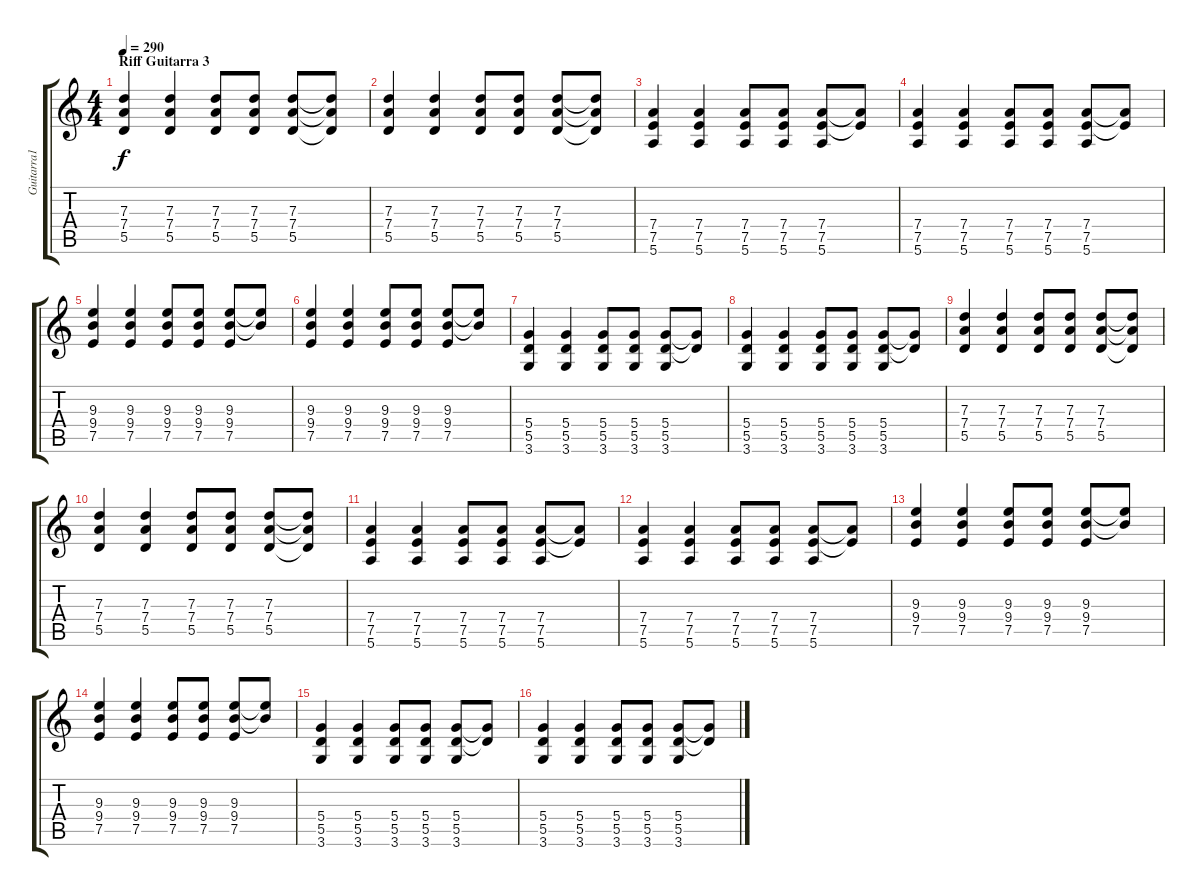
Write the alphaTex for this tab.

\track ("Guitarra1" "Guitarra1") {instrument acousticguitarsteel}
\staff {score tabs}
\tuning (E4 B3 G3 D3 A2 E2) {hide}
\ts (4 4)
\section ("" "Riff Guitarra 3")
\tempo 290
\clef g2
\ks c
(7.3 7.4 5.5).4{dy f} (7.3 7.4 5.5).4 (7.3 7.4 5.5).8 (7.3 7.4 5.5).8 (7.3 7.4 5.5).8 (7.3{t} 7.4{t} 5.5{t}).8 |
(7.3 7.4 5.5).4 (7.3 7.4 5.5).4 (7.3 7.4 5.5).8 (7.3 7.4 5.5).8 (7.3 7.4 5.5).8 (7.3{t} 7.4{t} 5.5{t}).8 |
(7.4 7.5 5.6).4 (7.4 7.5 5.6).4 (7.4 7.5 5.6).8 (7.4 7.5 5.6).8 (7.4 7.5 5.6).8 (7.4{t} 7.5{t}).8 |
(7.4 7.5 5.6).4 (7.4 7.5 5.6).4 (7.4 7.5 5.6).8 (7.4 7.5 5.6).8 (7.4 7.5 5.6).8 (7.4{t} 7.5{t}).8 |
(9.3 9.4 7.5).4 (9.3 9.4 7.5).4 (9.3 9.4 7.5).8 (9.3 9.4 7.5).8 (9.3 9.4 7.5).8 (9.3{t} 9.4{t}).8 |
(9.3 9.4 7.5).4 (9.3 9.4 7.5).4 (9.3 9.4 7.5).8 (9.3 9.4 7.5).8 (9.3 9.4 7.5).8 (9.3{t} 9.4{t}).8 |
(5.4 5.5 3.6).4 (5.4 5.5 3.6).4 (5.4 5.5 3.6).8 (5.4 5.5 3.6).8 (5.4 5.5 3.6).8 (5.4{t} 5.5{t}).8 |
(5.4 5.5 3.6).4 (5.4 5.5 3.6).4 (5.4 5.5 3.6).8 (5.4 5.5 3.6).8 (5.4 5.5 3.6).8 (5.4{t} 5.5{t}).8 |
(7.3 7.4 5.5).4 (7.3 7.4 5.5).4 (7.3 7.4 5.5).8 (7.3 7.4 5.5).8 (7.3 7.4 5.5).8 (7.3{t} 7.4{t} 5.5{t}).8 |
(7.3 7.4 5.5).4 (7.3 7.4 5.5).4 (7.3 7.4 5.5).8 (7.3 7.4 5.5).8 (7.3 7.4 5.5).8 (7.3{t} 7.4{t} 5.5{t}).8 |
(7.4 7.5 5.6).4 (7.4 7.5 5.6).4 (7.4 7.5 5.6).8 (7.4 7.5 5.6).8 (7.4 7.5 5.6).8 (7.4{t} 7.5{t}).8 |
(7.4 7.5 5.6).4 (7.4 7.5 5.6).4 (7.4 7.5 5.6).8 (7.4 7.5 5.6).8 (7.4 7.5 5.6).8 (7.4{t} 7.5{t}).8 |
(9.3 9.4 7.5).4 (9.3 9.4 7.5).4 (9.3 9.4 7.5).8 (9.3 9.4 7.5).8 (9.3 9.4 7.5).8 (9.3{t} 9.4{t}).8 |
(9.3 9.4 7.5).4 (9.3 9.4 7.5).4 (9.3 9.4 7.5).8 (9.3 9.4 7.5).8 (9.3 9.4 7.5).8 (9.3{t} 9.4{t}).8 |
(5.4 5.5 3.6).4 (5.4 5.5 3.6).4 (5.4 5.5 3.6).8 (5.4 5.5 3.6).8 (5.4 5.5 3.6).8 (5.4{t} 5.5{t}).8 |
(5.4 5.5 3.6).4 (5.4 5.5 3.6).4 (5.4 5.5 3.6).8 (5.4 5.5 3.6).8 (5.4 5.5 3.6).8 (5.4{t} 5.5{t}).8
